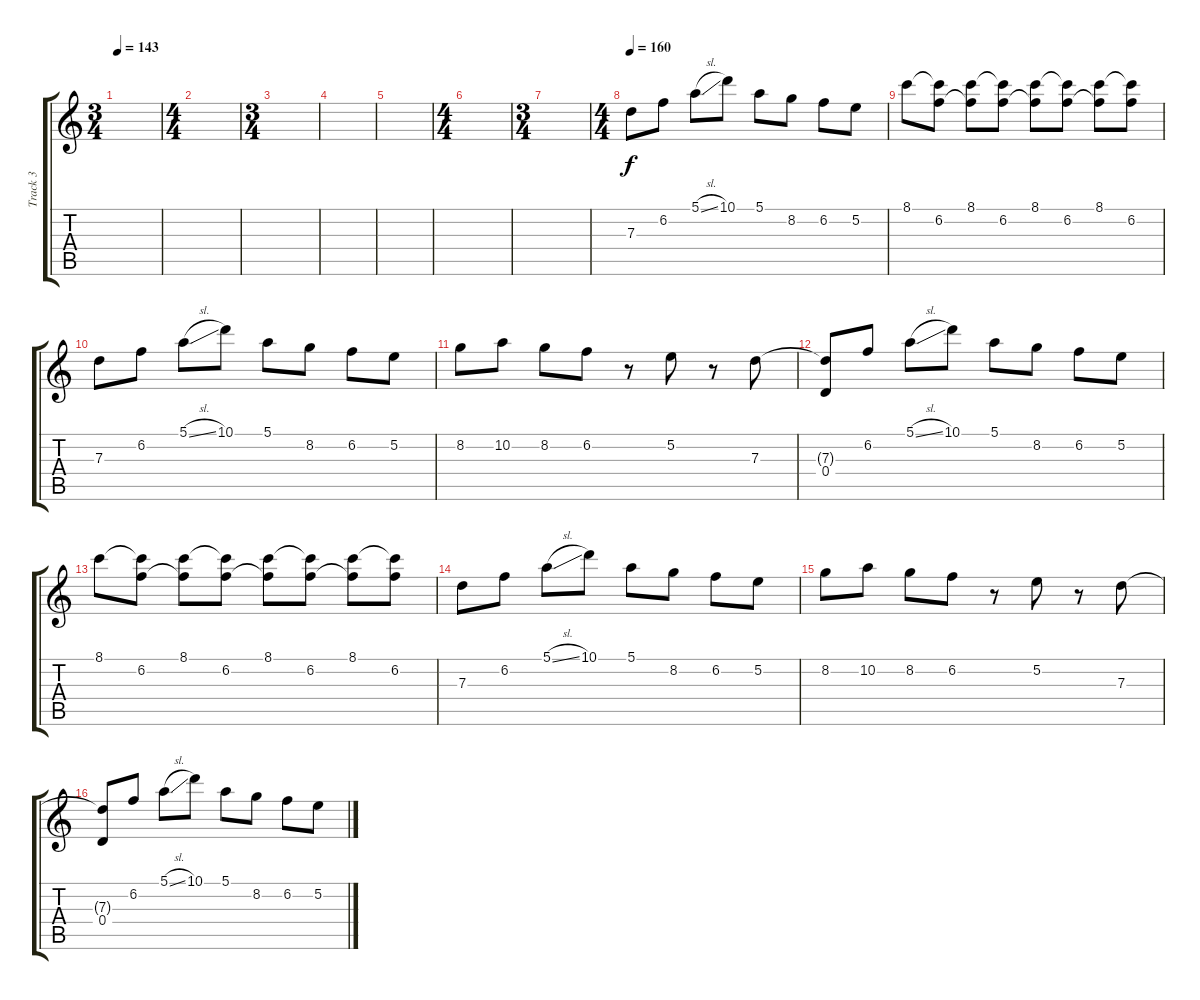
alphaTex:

\track ("Track 3" "Track 3") {instrument overdrivenguitar}
\staff {score tabs}
\tuning (E4 B3 G3 D3 A2 D2) {hide}
\ts (3 4)
\tempo 143
\clef g2
\ks c
|
\ts (4 4)
|
\ts (3 4)
|
|
|
\ts (4 4)
|
\ts (3 4)
|
\ts (4 4)
\tempo 160
7.3.8 6.2.8 5.1{sl}.8 10.1.8 5.1.8 8.2.8 6.2.8 5.2.8 |
8.1.8 (8.1{t} 6.2).8 (8.1 6.2{t}).8 (8.1{t} 6.2).8 (8.1 6.2{t}).8 (8.1{t} 6.2).8 (8.1 6.2{t}).8 (8.1{t} 6.2).8 |
7.3.8 6.2.8 5.1{sl}.8 10.1.8 5.1.8 8.2.8 6.2.8 5.2.8 |
8.2.8 10.2.8 8.2.8 6.2.8 r.8 5.2.8 r.8 7.3.8 |
(7.3{t} 0.4).8 6.2.8 5.1{sl}.8 10.1.8 5.1.8 8.2.8 6.2.8 5.2.8 |
8.1.8 (8.1{t} 6.2).8 (8.1 6.2{t}).8 (8.1{t} 6.2).8 (8.1 6.2{t}).8 (8.1{t} 6.2).8 (8.1 6.2{t}).8 (8.1{t} 6.2).8 |
7.3.8 6.2.8 5.1{sl}.8 10.1.8 5.1.8 8.2.8 6.2.8 5.2.8 |
8.2.8 10.2.8 8.2.8 6.2.8 r.8 5.2.8 r.8 7.3.8 |
(7.3{t} 0.4).8 6.2.8 5.1{sl}.8 10.1.8 5.1.8 8.2.8 6.2.8 5.2.8
